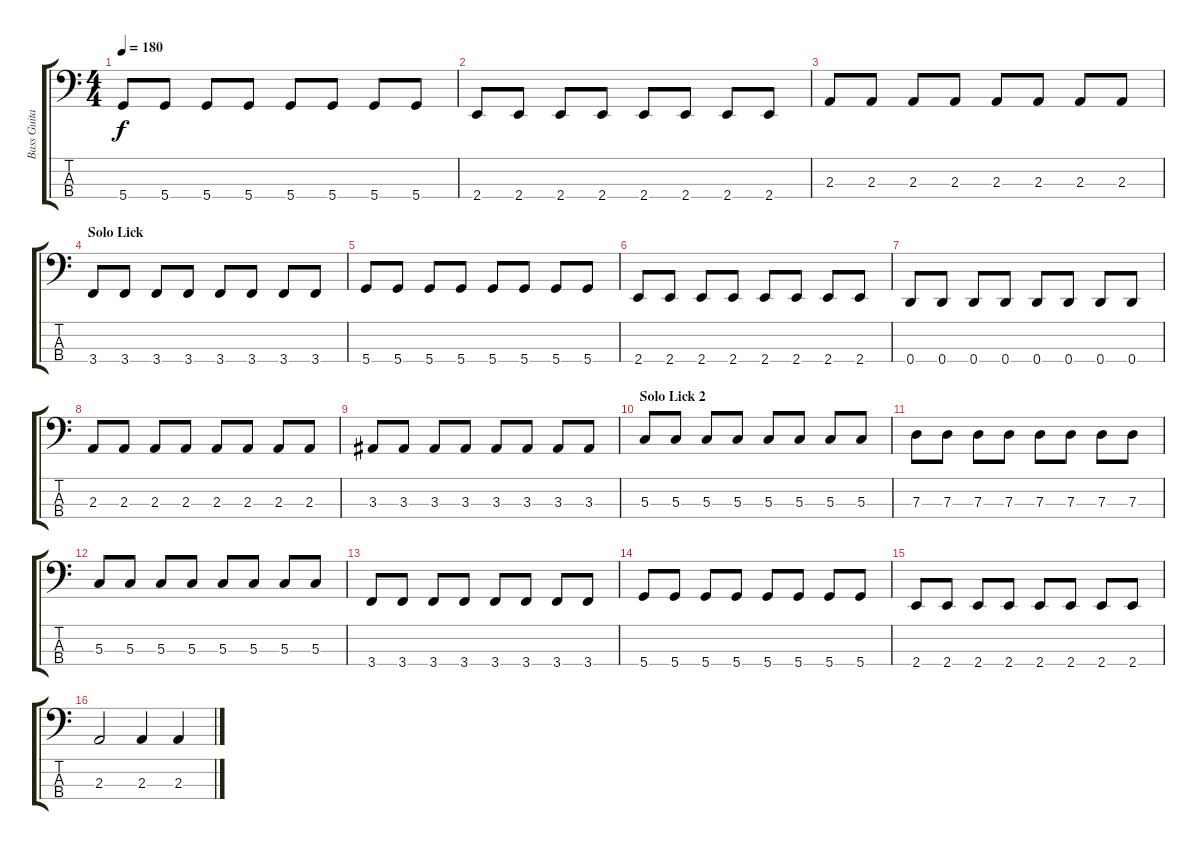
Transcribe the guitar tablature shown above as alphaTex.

\track ("Bass Guitar" "Bass Guita") {instrument electricbassfinger}
\staff {score tabs}
\tuning (F2 C2 G1 D1) {hide}
\ts (4 4)
\tempo 180
\clef f4
\ks c
5.4.8{dy f} 5.4.8 5.4.8 5.4.8 5.4.8 5.4.8 5.4.8 5.4.8 |
2.4.8 2.4.8 2.4.8 2.4.8 2.4.8 2.4.8 2.4.8 2.4.8 |
2.3.8 2.3.8 2.3.8 2.3.8 2.3.8 2.3.8 2.3.8 2.3.8 |
\section ("" "Solo Lick")
3.4.8 3.4.8 3.4.8 3.4.8 3.4.8 3.4.8 3.4.8 3.4.8 |
5.4.8 5.4.8 5.4.8 5.4.8 5.4.8 5.4.8 5.4.8 5.4.8 |
2.4.8 2.4.8 2.4.8 2.4.8 2.4.8 2.4.8 2.4.8 2.4.8 |
0.4.8 0.4.8 0.4.8 0.4.8 0.4.8 0.4.8 0.4.8 0.4.8 |
2.3.8 2.3.8 2.3.8 2.3.8 2.3.8 2.3.8 2.3.8 2.3.8 |
3.3.8 3.3.8 3.3.8 3.3.8 3.3.8 3.3.8 3.3.8 3.3.8 |
\section ("" "Solo Lick 2")
5.3.8 5.3.8 5.3.8 5.3.8 5.3.8 5.3.8 5.3.8 5.3.8 |
7.3.8 7.3.8 7.3.8 7.3.8 7.3.8 7.3.8 7.3.8 7.3.8 |
5.3.8 5.3.8 5.3.8 5.3.8 5.3.8 5.3.8 5.3.8 5.3.8 |
3.4.8 3.4.8 3.4.8 3.4.8 3.4.8 3.4.8 3.4.8 3.4.8 |
5.4.8 5.4.8 5.4.8 5.4.8 5.4.8 5.4.8 5.4.8 5.4.8 |
2.4.8 2.4.8 2.4.8 2.4.8 2.4.8 2.4.8 2.4.8 2.4.8 |
2.3.2 2.3.4 2.3.4
